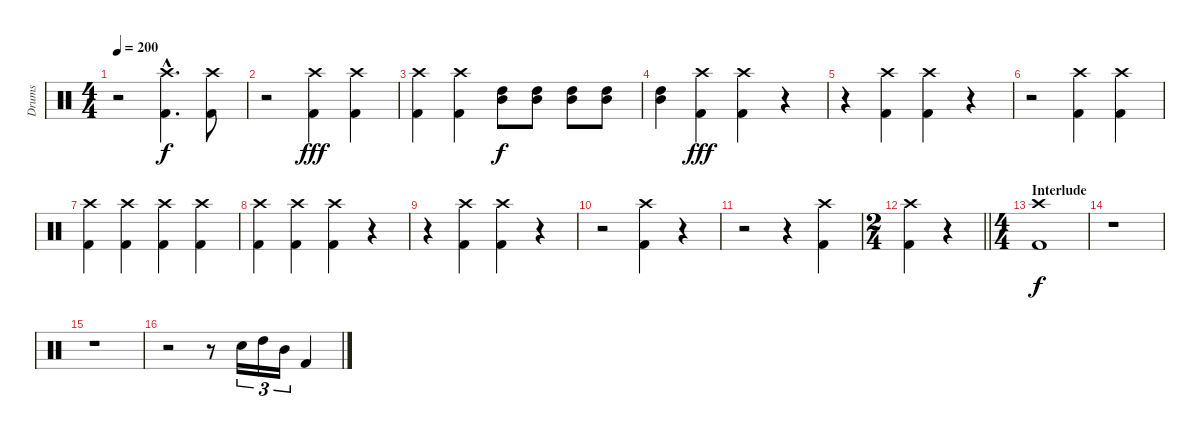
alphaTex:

\track ("Drums" "Drums") {instrument percussion}
\staff {score}
\articulation defaults
\ts (4 4)
\tempo 200
\clef neutral
\ks c
r.2{dy f} ("Crash high (hit)"{hac} "Kick (hit) 2"{hac}).4{d} ("Crash high (hit)" "Kick (hit) 2").8 |
r.2 ("Crash high (hit)" "Kick (hit) 2").4{dy fff} ("Crash high (hit)" "Kick (hit) 2").4 |
("Crash high (hit)" "Kick (hit) 2").4 ("Crash high (hit)" "Kick (hit) 2").4 ("High Tom (hit)" "Mid Tom (hit)").8{dy f} ("High Tom (hit)" "Mid Tom (hit)").8 ("High Tom (hit)" "Mid Tom (hit)").8 ("High Tom (hit)" "Mid Tom (hit)").8 |
("High Tom (hit)" "Mid Tom (hit)").4 ("Crash high (hit)" "Kick (hit) 2").4{dy fff} ("Crash high (hit)" "Kick (hit) 2").4 r.4 |
r.4 ("Crash high (hit)" "Kick (hit) 2").4 ("Crash high (hit)" "Kick (hit) 2").4 r.4 |
r.2 ("Crash high (hit)" "Kick (hit) 2").4 ("Crash high (hit)" "Kick (hit) 2").4 |
("Crash high (hit)" "Kick (hit) 2").4 ("Crash high (hit)" "Kick (hit) 2").4 ("Crash high (hit)" "Kick (hit) 2").4 ("Crash high (hit)" "Kick (hit) 2").4 |
("Crash high (hit)" "Kick (hit) 2").4 ("Crash high (hit)" "Kick (hit) 2").4 ("Crash high (hit)" "Kick (hit) 2").4 r.4 |
r.4 ("Crash high (hit)" "Kick (hit) 2").4 ("Crash high (hit)" "Kick (hit) 2").4 r.4 |
r.2 ("Crash high (hit)" "Kick (hit) 2").4 r.4 |
r.2 r.4 ("Crash high (hit)" "Kick (hit) 2").4 |
\ts (2 4)
\barLineRight lightlight
("Crash high (hit)" "Kick (hit) 2").4 r.4 |
\ts (4 4)
\section ("" "Interlude")
("Crash high (hit)" "Kick (hit) 2").1{dy f} |
r.1 |
r.1 |
r.2 r.8 "Electric Snare (hit)".16{tu (3 2)} "High Tom (hit)".16{tu (3 2)} "Mid Tom (hit)".16{tu (3 2)} "Kick (hit) 2".4
